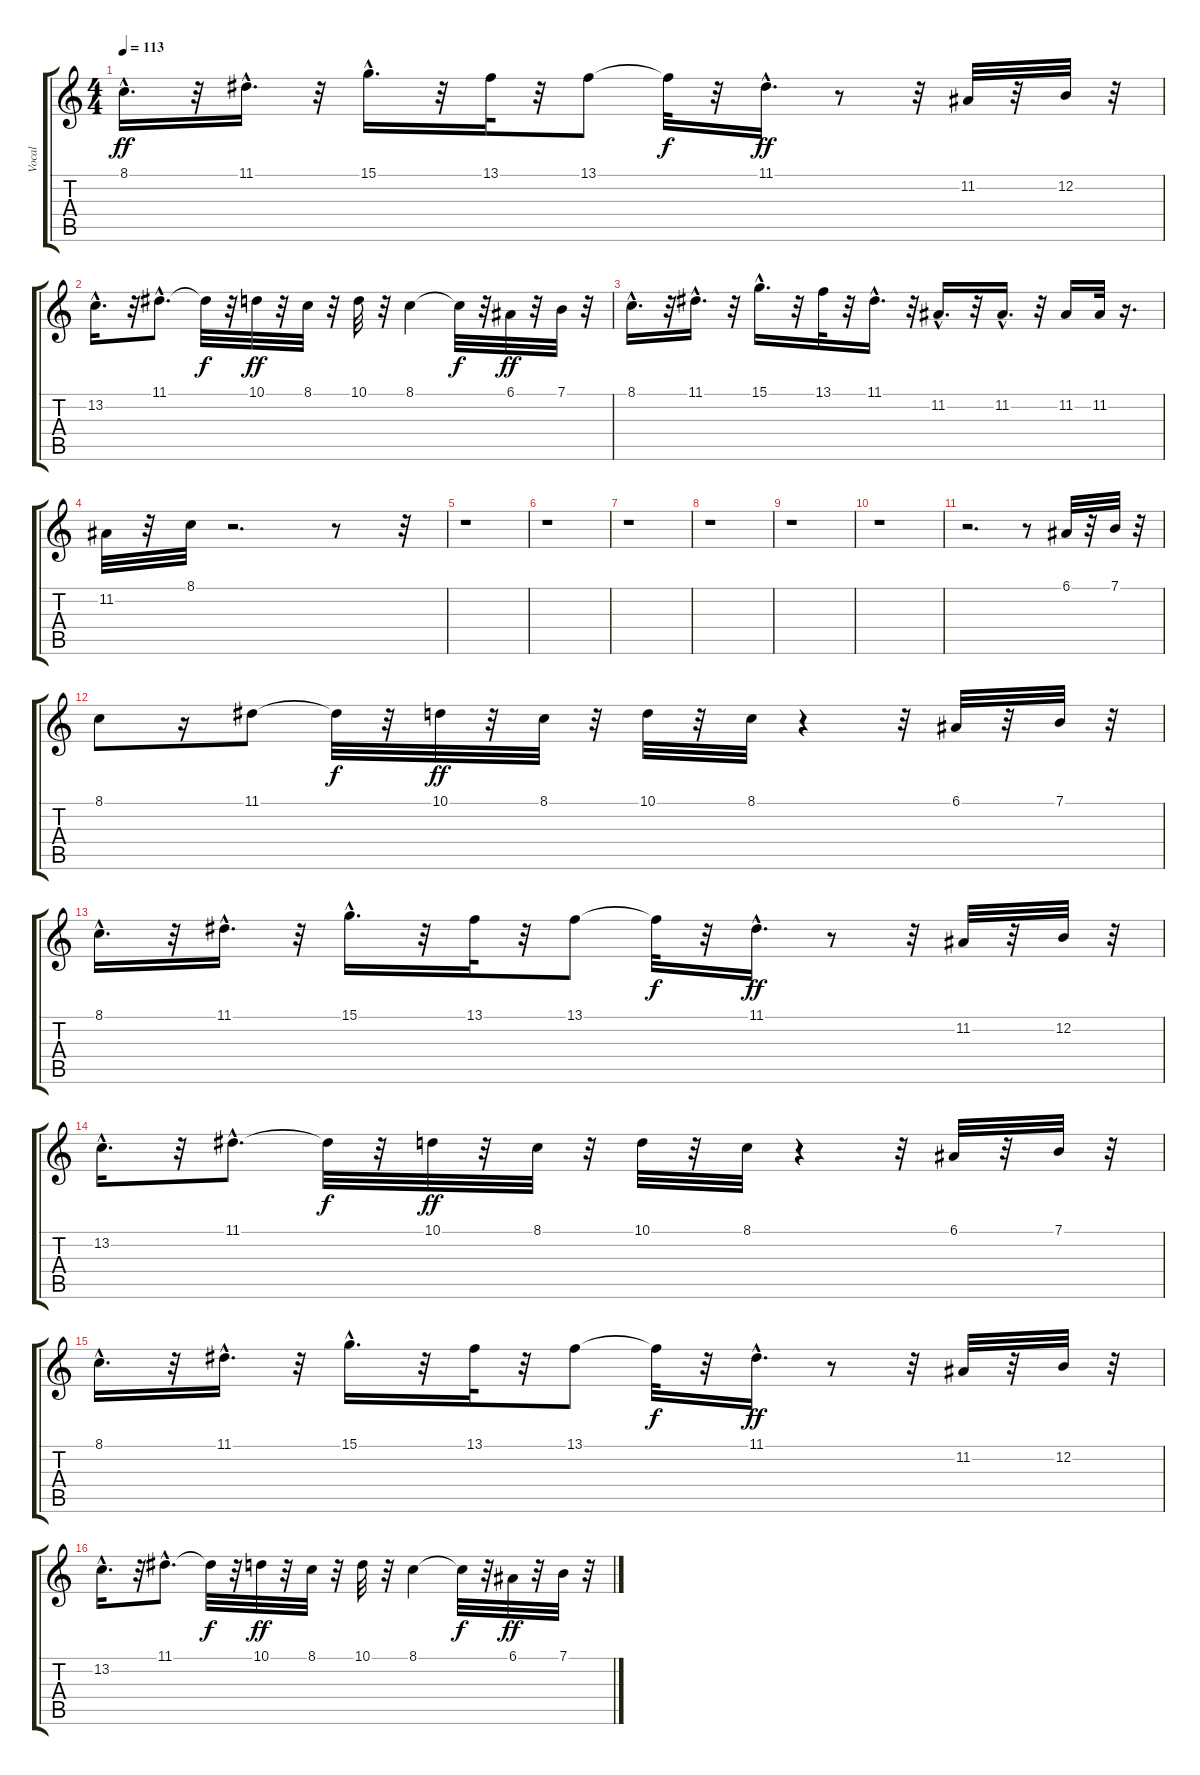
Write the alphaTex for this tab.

\track ("Vocal" "Vocal") {instrument harmonica}
\staff {score tabs}
\tuning (E4 B3 G3 D3 A2 E2) {hide}
\ts (4 4)
\tempo 113
\clef g2
\ks c
8.1{hac}.16{d dy ff} r.32 11.1{hac}.16{d} r.32 15.1{hac}.16{d} r.32 13.1.32 r.32 13.1.8 13.1{t}.32{dy f} r.32 11.1{hac}.16{d dy ff} r.8 r.32 11.2.32 r.32 12.2.32 r.32 |
13.2{hac}.16{d} r.32 11.1{hac}.8{d} 11.1{t}.32{dy f} r.32 10.1.32{dy ff} r.32 8.1.32 r.32 10.1.32 r.32 8.1.4 8.1{t}.32{dy f} r.32 6.1.32{dy ff} r.32 7.1.32 r.32 |
8.1{hac}.16{d} r.32 11.1{hac}.16{d} r.32 15.1{hac}.16{d} r.32 13.1.32 r.32 11.1{hac}.16{d} r.32 11.2{hac}.16{d} r.32 11.2{hac}.16{d} r.32 11.2.16 11.2.32 r.16{d} |
11.2.32 r.32 8.1.32 r.2{d} r.8 r.32 |
r.1 |
r.1 |
r.1 |
r.1 |
r.1 |
r.1 |
r.2{d} r.8 6.1.32 r.32 7.1.32 r.32 |
8.1.8 r.16 11.1.8 11.1{t}.32{dy f} r.32 10.1.32{dy ff} r.32 8.1.32 r.32 10.1.32 r.32 8.1.32 r.4 r.32 6.1.32 r.32 7.1.32 r.32 |
8.1{hac}.16{d} r.32 11.1{hac}.16{d} r.32 15.1{hac}.16{d} r.32 13.1.32 r.32 13.1.8 13.1{t}.32{dy f} r.32 11.1{hac}.16{d dy ff} r.8 r.32 11.2.32 r.32 12.2.32 r.32 |
13.2{hac}.16{d} r.32 11.1{hac}.8{d} 11.1{t}.32{dy f} r.32 10.1.32{dy ff} r.32 8.1.32 r.32 10.1.32 r.32 8.1.32 r.4 r.32 6.1.32 r.32 7.1.32 r.32 |
8.1{hac}.16{d} r.32 11.1{hac}.16{d} r.32 15.1{hac}.16{d} r.32 13.1.32 r.32 13.1.8 13.1{t}.32{dy f} r.32 11.1{hac}.16{d dy ff} r.8 r.32 11.2.32 r.32 12.2.32 r.32 |
13.2{hac}.16{d} r.32 11.1{hac}.8{d} 11.1{t}.32{dy f} r.32 10.1.32{dy ff} r.32 8.1.32 r.32 10.1.32 r.32 8.1.4 8.1{t}.32{dy f} r.32 6.1.32{dy ff} r.32 7.1.32 r.32
